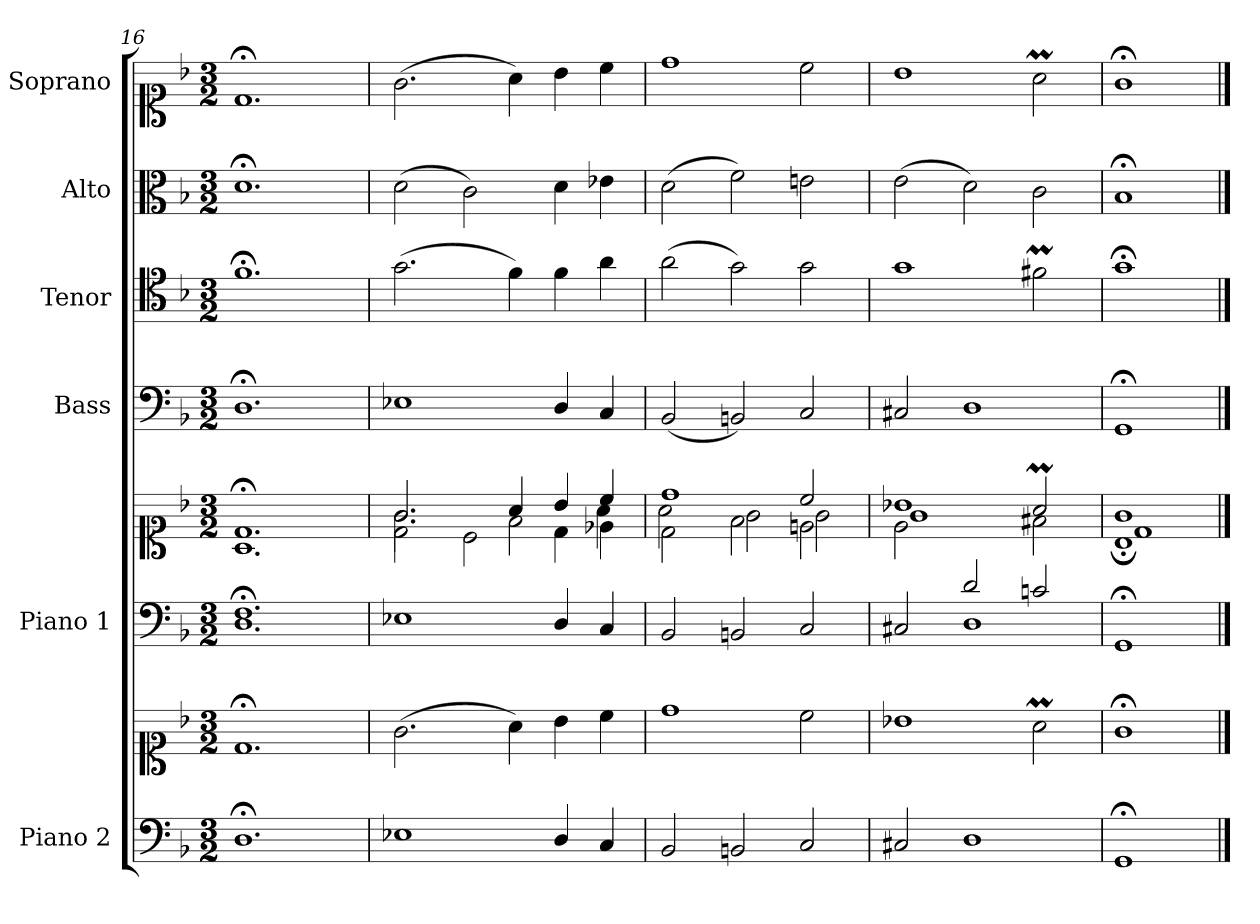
**kern	**kern	**kern	**kern	**kern	**kern	**kern	**kern
*part6	*part6	*part5	*part5	*part4	*part3	*part2	*part1
*staff8	*staff7	*staff6	*staff5	*staff4	*staff3	*staff2	*staff1
*I"Piano 2	*	*I"Piano 1	*	*I"Bass	*I"Tenor	*I"Alto	*I"Soprano
*I'Pno 2	*	*I'Pno 1	*	*I'B.	*I'T.	*I'A.	*I'S.
*clefF4	*clefC1	*clefF4	*clefC1	*clefF4	*clefC4	*clefC3	*clefC1
*	*	*	*	*	*ITrd7c12	*	*
*k[b-]	*k[b-]	*k[b-]	*k[b-]	*k[b-]	*k[b-]	*k[b-]	*k[b-]
*F:	*F:	*F:	*F:	*F:	*F:	*F:	*F:
*M3/2	*M3/2	*M3/2	*M3/2	*M3/2	*M3/2	*M3/2	*M3/2
=16	=16	=16	=16	=16	=16	=16	=16
*	*	*^	*^	*	*	*	*
1.D;/	1.d;</	1.F;/	1.D\	1.d;</	1.A\	1.D;</	1.F;<\	1.d;<\	1.d;</
*	*	*v	*v	*	*	*	*	*	*
=17	=17	=17	=17	=17	=17	=17	=17	=17
*	*	*	*	*^	*	*	*	*
1E-X\	(2.g\	1E-X\	2.g/	2d\	2.g\	1E-X\	(2.G\	(2d\	(2.g\
.	.	.	.	2c\	.	.	.	2c\)	.
.	4a\)	.	4a/	.	2f\	.	4F\)	.	4a\)
4D/	4b-\	4D/	4b-/	4d\	.	4D/	4F\	4d\	4b-\
4C/	4cc\	4C/	4cc/	4e-X\	4a\	4C/	4A\	4e-X\	4cc\
=18	=18	=18	=18	=18	=18	=18	=18	=18	=18
2BB-/	1dd\	2BB-/	1dd/	2d\	2a\	(2BB-/	(2A\	(2d\	1dd\
2BBn/	.	2BBn/	.	2f\	2g\	2BBn/)	2G\)	2f\)	.
2C/	2cc\	2C/	2cc/	2en\	2g\	2C/	2G\	2en\	2cc\
=19	=19	=19	=19	=19	=19	=19	=19	=19	=19
*	*	*^	*	*	*	*	*	*	*
2C#X/	1b-X\	2ryy	2C#X/	1b-X/	2e\	1g\	2C#X/	1G\	(2e\	1b-\
1D/	.	2d/	1D\	.	1ryy	.	1D/	.	2d\)	.
.	2am\	2cn/	.	2am/	.	2f#X\	.	2F#Xm\	2c\	2am\
*	*	*v	*v	*	*	*	*	*	*	*
=20	=20	=20	=20	=20	=20	=20	=20	=20	=20
1GG;/	1g;<\	1GG;/	1g/	1B-;\	1d\	1GG;</	1G;<\	1B-;</	1g;<\
*	*	*	*v	*v	*v	*	*	*	*
==	==	==	==	==	==	==	==
*-	*-	*-	*-	*-	*-	*-	*-
